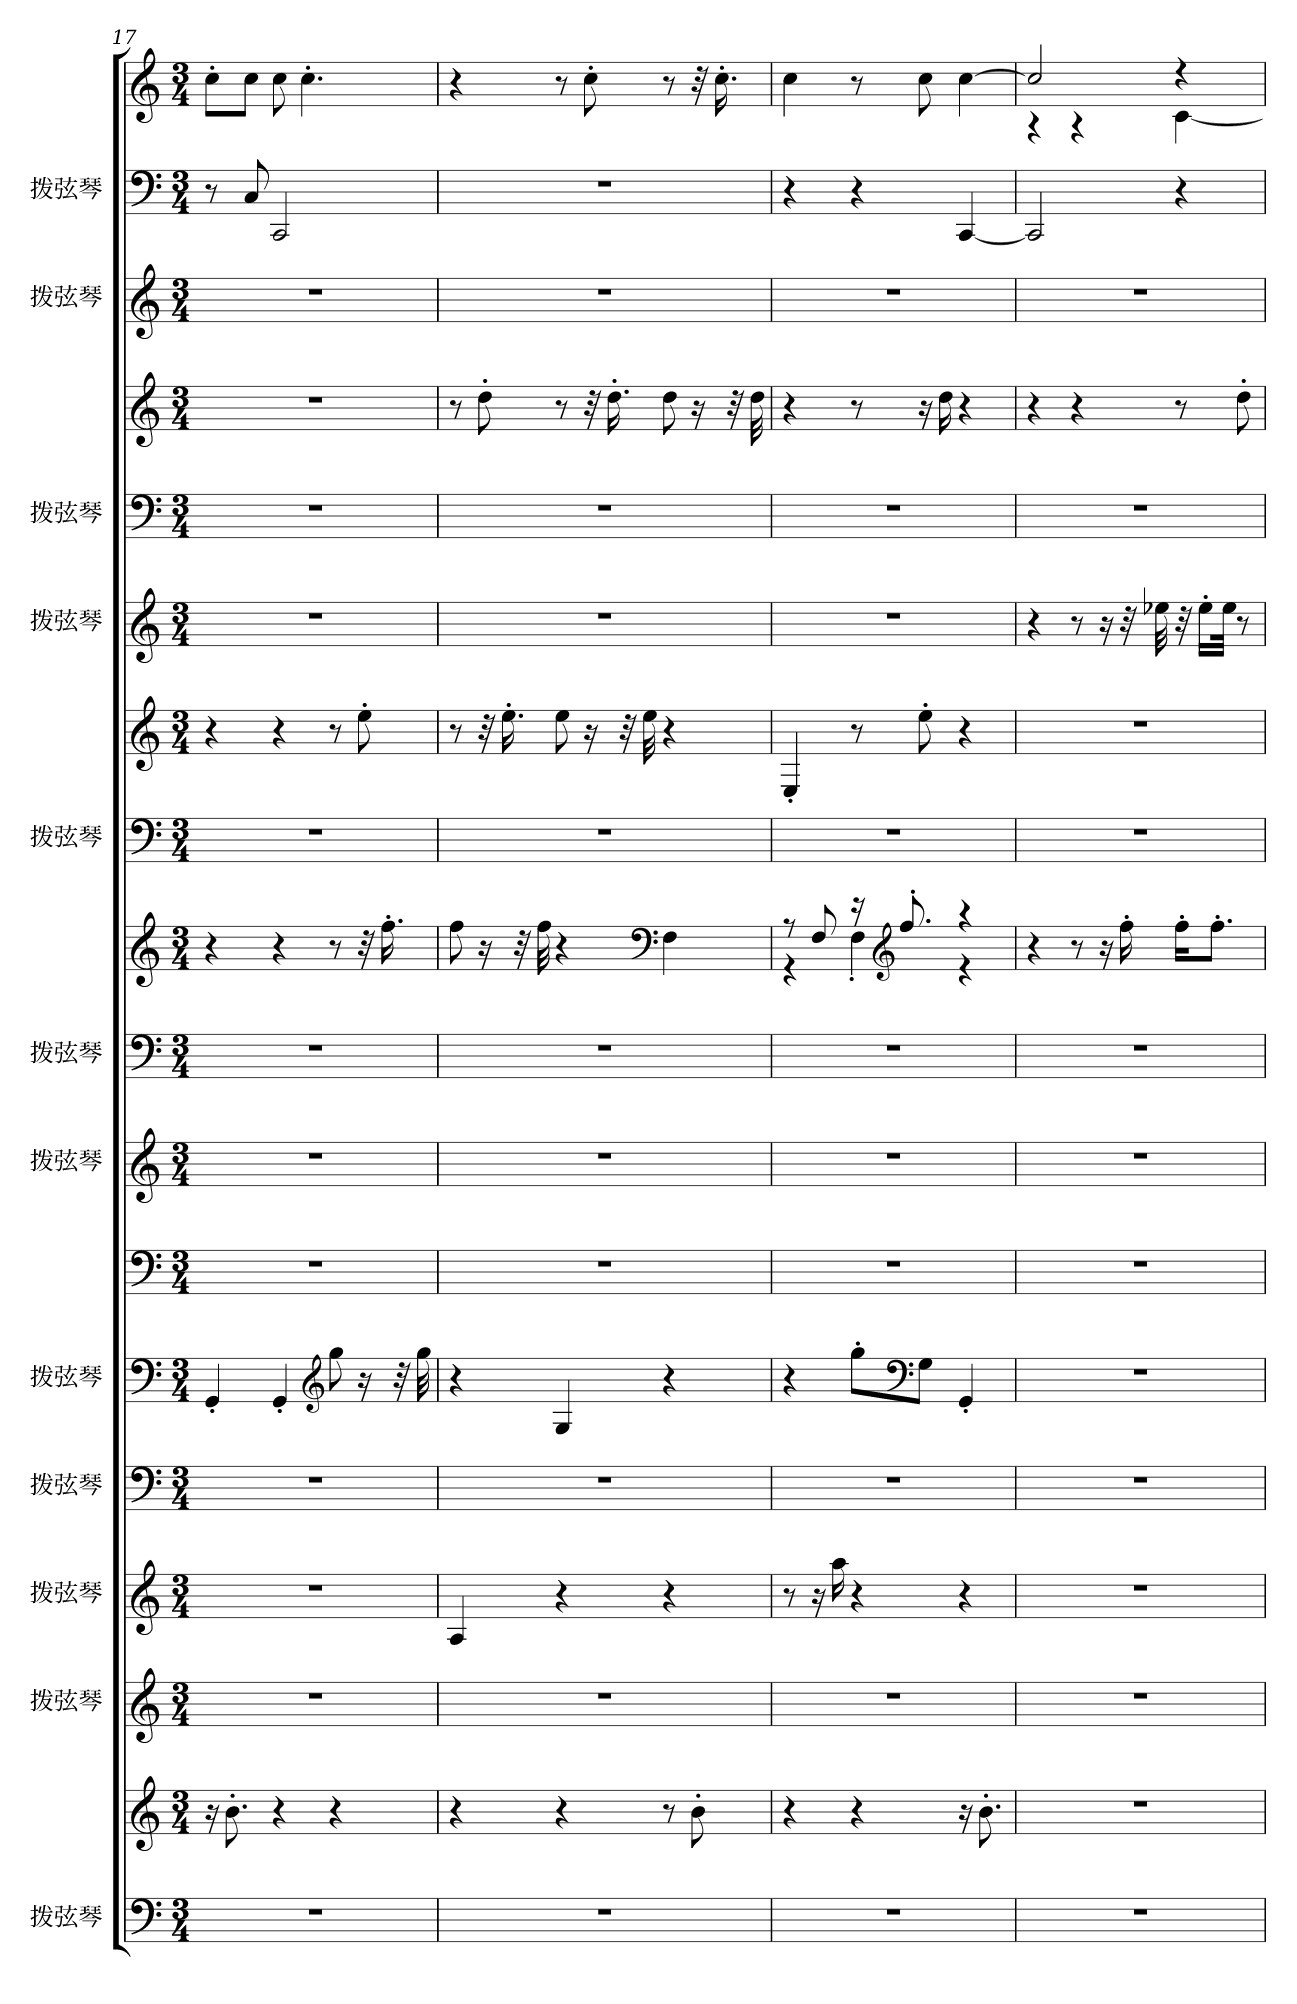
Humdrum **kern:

**kern	**kern	**kern	**kern	**kern	**kern	**kern	**kern	**kern	**kern	**kern	**kern	**kern	**kern	**kern	**kern	**kern	**kern
*part12	*part12	*part11	*part10	*part9	*part8	*part8	*part7	*part6	*part6	*part5	*part5	*part4	*part3	*part3	*part2	*part1	*part1
*staff18	*staff17	*staff16	*staff15	*staff14	*staff13	*staff12	*staff11	*staff10	*staff9	*staff8	*staff7	*staff6	*staff5	*staff4	*staff3	*staff2	*staff1
*I"拨弦琴	*	*I"拨弦琴	*I"拨弦琴	*I"拨弦琴	*I"拨弦琴	*	*I"拨弦琴	*I"拨弦琴	*	*I"拨弦琴	*	*I"拨弦琴	*I"拨弦琴	*	*I"拨弦琴	*I"拨弦琴	*
!!LO:PB:g=z
*clefF4	*clefG2	*clefG2	*clefG2	*clefF4	*clefF4	*clefF4	*clefG2	*clefF4	*clefG2	*clefF4	*clefG2	*clefG2	*clefF4	*clefG2	*clefG2	*clefF4	*clefG2
*k[]	*k[]	*k[]	*k[]	*k[]	*k[]	*k[]	*k[]	*k[]	*k[]	*k[]	*k[]	*k[]	*k[]	*k[]	*k[]	*k[]	*k[]
*M3/4	*M3/4	*M3/4	*M3/4	*M3/4	*M3/4	*M3/4	*M3/4	*M3/4	*M3/4	*M3/4	*M3/4	*M3/4	*M3/4	*M3/4	*M3/4	*M3/4	*M3/4
=17	=17	=17	=17	=17	=17	=17	=17	=17	=17	=17	=17	=17	=17	=17	=17	=17	=17
2.r	16r	2.r	2.r	2.r	4GG'/	2.r	2.r	2.r	4r	2.r	4r	2.r	2.r	2.r	2.r	8r	8cc'\L
.	8.b'\	.	.	.	.	.	.	.	.	.	.	.	.	.	.	.	.
.	.	.	.	.	.	.	.	.	.	.	.	.	.	.	.	8C/	8cc\J
.	4r	.	.	.	4GG'/	.	.	.	4r	.	4r	.	.	.	.	2CC/	8cc\
.	.	.	.	.	.	.	.	.	.	.	.	.	.	.	.	.	4.cc'\
*	*	*	*	*	*clefG2	*	*	*	*	*	*	*	*	*	*	*	*
.	4r	.	.	.	8gg\	.	.	.	8r	.	8r	.	.	.	.	.	.
.	.	.	.	.	16r	.	.	.	32r	.	8ee'\	.	.	.	.	.	.
.	.	.	.	.	.	.	.	.	16.ff'\	.	.	.	.	.	.	.	.
.	.	.	.	.	32r	.	.	.	.	.	.	.	.	.	.	.	.
.	.	.	.	.	32gg\	.	.	.	.	.	.	.	.	.	.	.	.
=18	=18	=18	=18	=18	=18	=18	=18	=18	=18	=18	=18	=18	=18	=18	=18	=18	=18
2.r	4r	2.r	4A/	2.r	4r	2.r	2.r	2.r	8ff\	2.r	8r	2.r	2.r	8r	2.r	2.r	4r
.	.	.	.	.	.	.	.	.	16r	.	32r	.	.	8dd'\	.	.	.
.	.	.	.	.	.	.	.	.	.	.	16.ee'\	.	.	.	.	.	.
.	.	.	.	.	.	.	.	.	32r	.	.	.	.	.	.	.	.
.	.	.	.	.	.	.	.	.	32ff\	.	.	.	.	.	.	.	.
.	4r	.	4r	.	4G/	.	.	.	4r	.	8ee\	.	.	8r	.	.	8r
.	.	.	.	.	.	.	.	.	.	.	16r	.	.	32r	.	.	8cc'\
.	.	.	.	.	.	.	.	.	.	.	.	.	.	16.dd'\	.	.	.
.	.	.	.	.	.	.	.	.	.	.	32r	.	.	.	.	.	.
.	.	.	.	.	.	.	.	.	.	.	32ee\	.	.	.	.	.	.
*	*	*	*	*	*	*	*	*	*clefF4	*	*	*	*	*	*	*	*
.	8r	.	4r	.	4r	.	.	.	4F\	.	4r	.	.	8dd\	.	.	8r
.	8b'\	.	.	.	.	.	.	.	.	.	.	.	.	16r	.	.	32r
.	.	.	.	.	.	.	.	.	.	.	.	.	.	.	.	.	16.cc'\
.	.	.	.	.	.	.	.	.	.	.	.	.	.	32r	.	.	.
.	.	.	.	.	.	.	.	.	.	.	.	.	.	32dd\	.	.	.
=19	=19	=19	=19	=19	=19	=19	=19	=19	=19	=19	=19	=19	=19	=19	=19	=19	=19
*	*	*	*	*	*	*	*	*	*^	*	*	*	*	*	*	*	*
2.r	4r	2.r	8r	2.r	4r	2.r	2.r	2.r	8r	4r	2.r	4E'/	2.r	2.r	4r	2.r	4r	4cc\
.	.	.	16r	.	.	.	.	.	8F/	.	.	.	.	.	.	.	.	.
.	.	.	16aa\	.	.	.	.	.	.	.	.	.	.	.	.	.	.	.
.	4r	.	4r	.	8gg'\L	.	.	.	16r	4F'\	.	8r	.	.	8r	.	4r	8r
*	*	*	*	*	*	*	*	*	*clefG2	*	*	*	*	*	*	*	*	*
.	.	.	.	.	.	.	.	.	8.ff'/	.	.	.	.	.	.	.	.	.
*	*	*	*	*	*clefF4	*	*	*	*	*	*	*	*	*	*	*	*	*
.	.	.	.	.	8G\J	.	.	.	.	.	.	8ee'\	.	.	16r	.	.	8cc\
.	.	.	.	.	.	.	.	.	.	.	.	.	.	.	16dd\	.	.	.
.	16r	.	4r	.	4GG'/	.	.	.	4r	4r	.	4r	.	.	4r	.	[4CC/	[4cc\
.	8.b'\	.	.	.	.	.	.	.	.	.	.	.	.	.	.	.	.	.
*	*	*	*	*	*	*	*	*	*v	*v	*	*	*	*	*	*	*	*
!!LO:PB:g=z
=20	=20	=20	=20	=20	=20	=20	=20	=20	=20	=20	=20	=20	=20	=20	=20	=20	=20
*	*	*	*	*	*	*	*	*	*	*	*	*	*	*	*	*	*^
2.r	2.r	2.r	2.r	2.r	2.r	2.r	2.r	2.r	4r	2.r	2.r	4r	2.r	4r	2.r	2CC/]	2cc/]	4r
.	.	.	.	.	.	.	.	.	8r	.	.	8r	.	4r	.	.	.	4r
.	.	.	.	.	.	.	.	.	16r	.	.	16r	.	.	.	.	.	.
.	.	.	.	.	.	.	.	.	16ff'\	.	.	32r	.	.	.	.	.	.
.	.	.	.	.	.	.	.	.	.	.	.	32ee-X\	.	.	.	.	.	.
.	.	.	.	.	.	.	.	.	16ff'\KL	.	.	32r	.	8r	.	4r	4r	[4c\
.	.	.	.	.	.	.	.	.	.	.	.	16ee-'\LL	.	.	.	.	.	.
.	.	.	.	.	.	.	.	.	8.ff'\J	.	.	.	.	.	.	.	.	.
.	.	.	.	.	.	.	.	.	.	.	.	32ee-\JJk	.	.	.	.	.	.
.	.	.	.	.	.	.	.	.	.	.	.	8r	.	8dd'\	.	.	.	.
*	*	*	*	*	*	*	*	*	*	*	*	*	*	*	*	*	*v	*v
=	=	=	=	=	=	=	=	=	=	=	=	=	=	=	=	=	=
*-	*-	*-	*-	*-	*-	*-	*-	*-	*-	*-	*-	*-	*-	*-	*-	*-	*-
